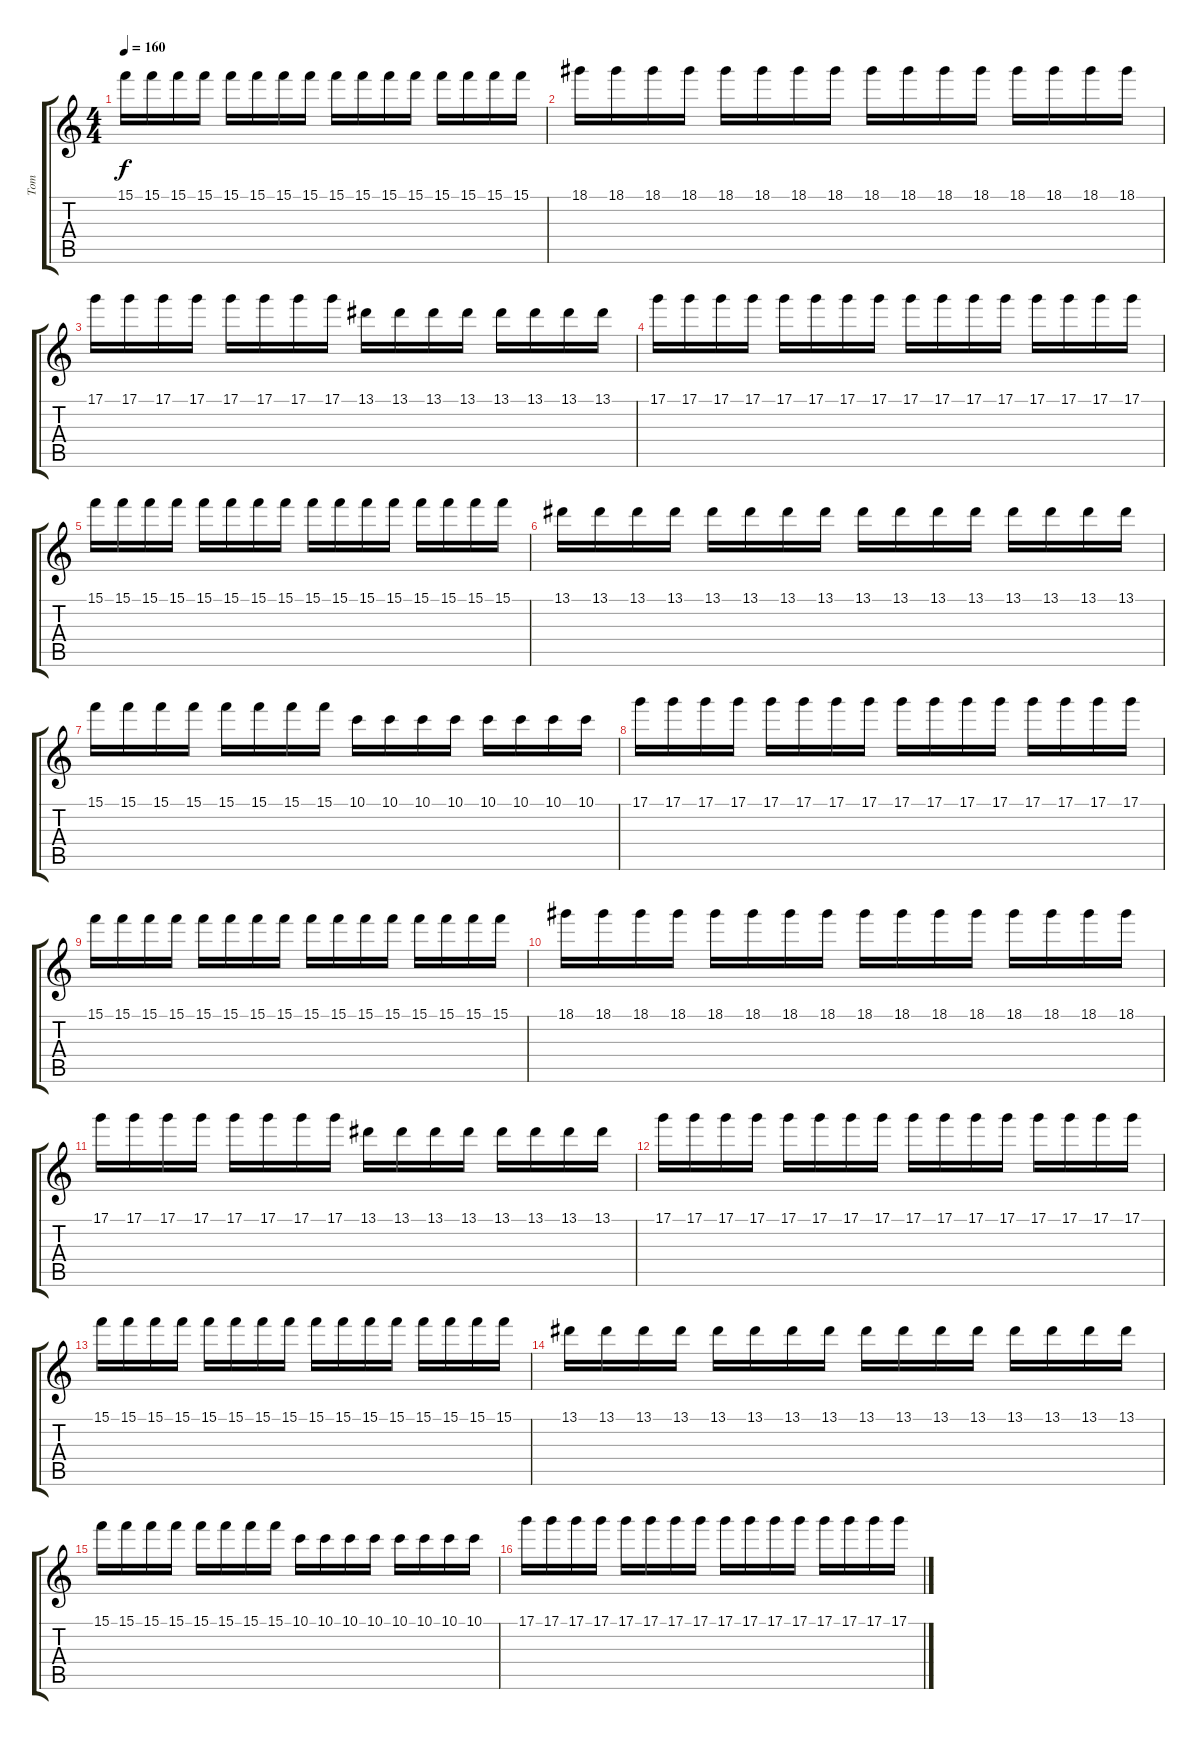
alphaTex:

\track ("Tom" "Tom") {instrument distortionguitar}
\staff {score tabs}
\tuning (D4 A3 F3 C3 G2 C2) {hide}
\ts (4 4)
\tempo 160
\clef g2
\ks c
15.1.16{dy f} 15.1.16 15.1.16 15.1.16 15.1.16 15.1.16 15.1.16 15.1.16 15.1.16 15.1.16 15.1.16 15.1.16 15.1.16 15.1.16 15.1.16 15.1.16 |
18.1.16 18.1.16 18.1.16 18.1.16 18.1.16 18.1.16 18.1.16 18.1.16 18.1.16 18.1.16 18.1.16 18.1.16 18.1.16 18.1.16 18.1.16 18.1.16 |
17.1.16 17.1.16 17.1.16 17.1.16 17.1.16 17.1.16 17.1.16 17.1.16 13.1.16 13.1.16 13.1.16 13.1.16 13.1.16 13.1.16 13.1.16 13.1.16 |
17.1.16 17.1.16 17.1.16 17.1.16 17.1.16 17.1.16 17.1.16 17.1.16 17.1.16 17.1.16 17.1.16 17.1.16 17.1.16 17.1.16 17.1.16 17.1.16 |
15.1.16 15.1.16 15.1.16 15.1.16 15.1.16 15.1.16 15.1.16 15.1.16 15.1.16 15.1.16 15.1.16 15.1.16 15.1.16 15.1.16 15.1.16 15.1.16 |
13.1.16 13.1.16 13.1.16 13.1.16 13.1.16 13.1.16 13.1.16 13.1.16 13.1.16 13.1.16 13.1.16 13.1.16 13.1.16 13.1.16 13.1.16 13.1.16 |
15.1.16 15.1.16 15.1.16 15.1.16 15.1.16 15.1.16 15.1.16 15.1.16 10.1.16 10.1.16 10.1.16 10.1.16 10.1.16 10.1.16 10.1.16 10.1.16 |
17.1.16 17.1.16 17.1.16 17.1.16 17.1.16 17.1.16 17.1.16 17.1.16 17.1.16 17.1.16 17.1.16 17.1.16 17.1.16 17.1.16 17.1.16 17.1.16 |
15.1.16 15.1.16 15.1.16 15.1.16 15.1.16 15.1.16 15.1.16 15.1.16 15.1.16 15.1.16 15.1.16 15.1.16 15.1.16 15.1.16 15.1.16 15.1.16 |
18.1.16 18.1.16 18.1.16 18.1.16 18.1.16 18.1.16 18.1.16 18.1.16 18.1.16 18.1.16 18.1.16 18.1.16 18.1.16 18.1.16 18.1.16 18.1.16 |
17.1.16 17.1.16 17.1.16 17.1.16 17.1.16 17.1.16 17.1.16 17.1.16 13.1.16 13.1.16 13.1.16 13.1.16 13.1.16 13.1.16 13.1.16 13.1.16 |
17.1.16 17.1.16 17.1.16 17.1.16 17.1.16 17.1.16 17.1.16 17.1.16 17.1.16 17.1.16 17.1.16 17.1.16 17.1.16 17.1.16 17.1.16 17.1.16 |
15.1.16 15.1.16 15.1.16 15.1.16 15.1.16 15.1.16 15.1.16 15.1.16 15.1.16 15.1.16 15.1.16 15.1.16 15.1.16 15.1.16 15.1.16 15.1.16 |
13.1.16 13.1.16 13.1.16 13.1.16 13.1.16 13.1.16 13.1.16 13.1.16 13.1.16 13.1.16 13.1.16 13.1.16 13.1.16 13.1.16 13.1.16 13.1.16 |
15.1.16 15.1.16 15.1.16 15.1.16 15.1.16 15.1.16 15.1.16 15.1.16 10.1.16 10.1.16 10.1.16 10.1.16 10.1.16 10.1.16 10.1.16 10.1.16 |
17.1.16 17.1.16 17.1.16 17.1.16 17.1.16 17.1.16 17.1.16 17.1.16 17.1.16 17.1.16 17.1.16 17.1.16 17.1.16 17.1.16 17.1.16 17.1.16
